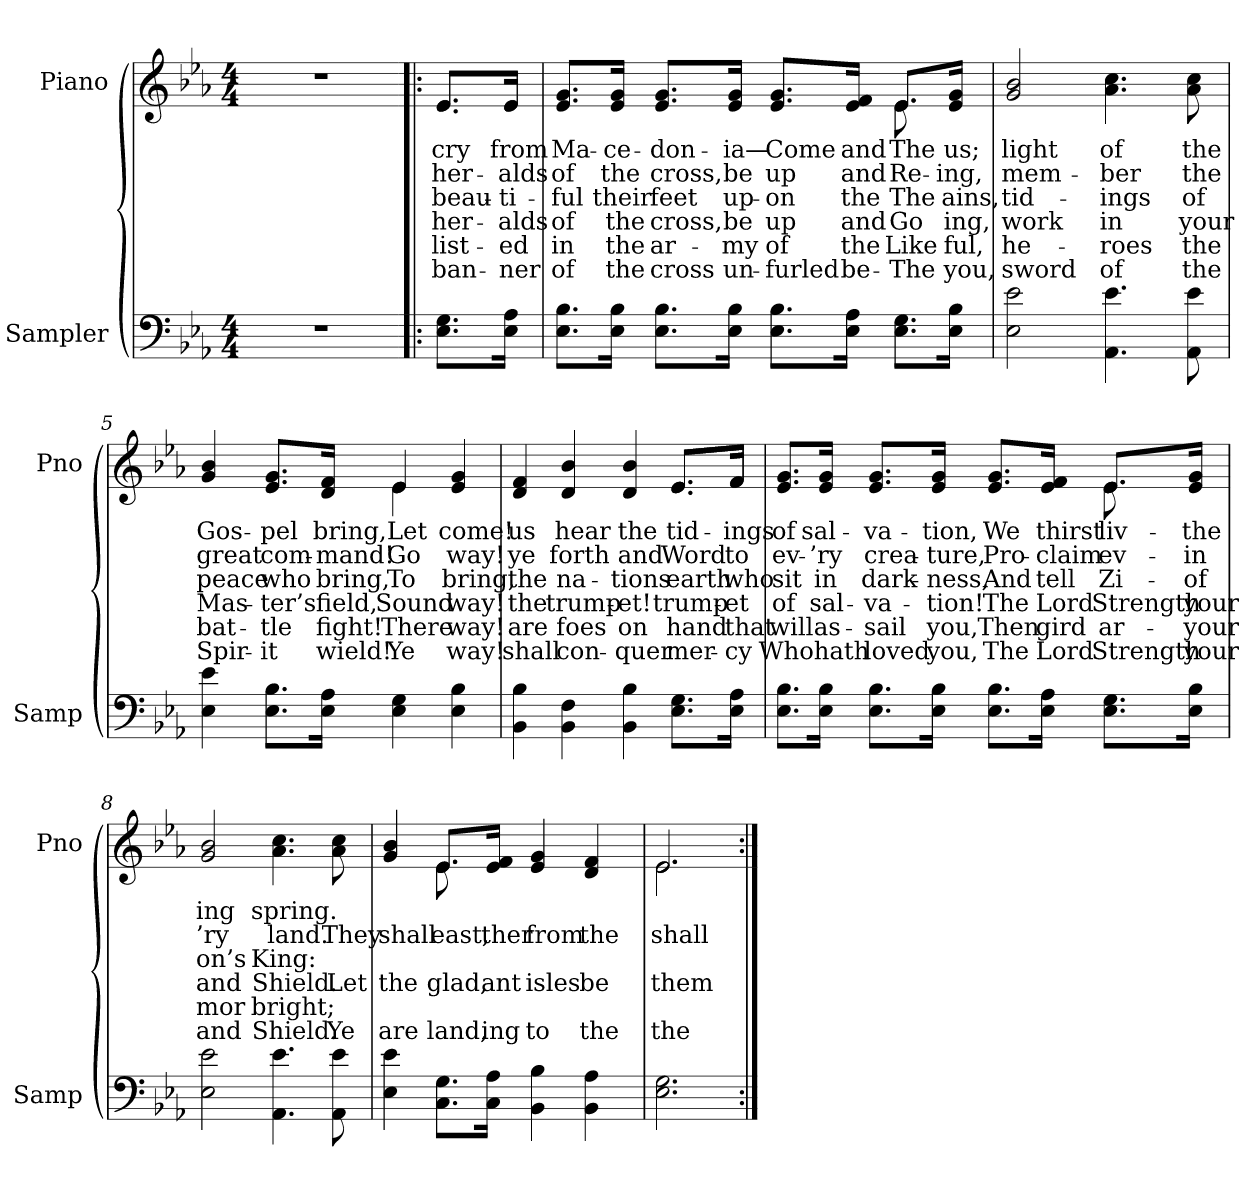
**kern	**kern	**text	**text	**text	**text	**text	**text
*part2	*part1	*part1	*part1	*part1	*part1	*part1	*part1
*staff2	*staff1	*staff1	*staff1	*staff1	*staff1	*staff1	*staff1
*I"Sampler	*I"Piano	*	*	*	*	*	*
*I'Samp	*I'Pno	*	*	*	*	*	*
*clefF4	*clefG2	*	*	*	*	*	*
*k[b-e-a-]	*k[b-e-a-]	*	*	*	*	*	*
*E-:	*E-:	*	*	*	*	*	*
*M4/4	*M4/4	*	*	*	*	*	*
=1	=1	=1	=1	=1	=1	=1	=1
1r	1r	.	.	.	.	.	.
=2!|:	=2!|:	=2!|:	=2!|:	=2!|:	=2!|:	=2!|:	=2!|:
*	*^	*	*	*	*	*	*
8.E-\ 8.G\L	8.e-/L	8.e-/L	cry	her-	beau-	her-	-list-	ban-
16E-\ 16A-\Jk	16e-/Jk	16e-/Jk	from	-alds	-ti-	-alds	-ed	-ner
=3	=3	=3	=3	=3	=3	=3	=3	=3
8.E-\ 8.B-\L	8.e-/ 8.g/L	2.ryy	Ma-	of	-ful	of	in	of
16E-\ 16B-\Jk	16e-/ 16g/Jk	.	-ce-	the	their	the	the	the
8.E-\ 8.B-\L	8.e-/ 8.g/L	.	-don-	cross,	feet	cross,	ar-	cross
16E-\ 16B-\Jk	16e-/ 16g/Jk	.	-ia—	be	up-	be	-my	un-
8.E-\ 8.B-\L	8.e-/ 8.g/L	.	Come	up	-on	up	of	-furled
16E-\ 16A-\Jk	16e-/ 16f/Jk	.	and	and	the	and	the	be-
8.E-\ 8.G\L	8.e-/L	8.e-	The	Re-	The	Go	Like	The
16E-\ 16B-\Jk	16e-/ 16g/Jk	16ryy	us;	-ing,	-ains,	-ing,	-ful,	you,
*	*v	*v	*	*	*	*	*	*
=4	=4	=4	=4	=4	=4	=4	=4
2E- 2e-	2g 2b-	light	-mem-	tid-	work	he-	sword
4.AA- 4.e-	4.a- 4.cc	of	-ber	-ings	in	-roes	of
8AA- 8e-	8a- 8cc	the	the	of	your	the	the
=5	=5	=5	=5	=5	=5	=5	=5
*	*^	*	*	*	*	*	*
4E- 4e-	4g 4b-	2ryy	Gos-	great	peace	Mas-	bat-	Spir-
8.E-\ 8.B-\L	8.e-/ 8.g/L	.	-pel	com-	who	-ter’s	-tle	-it
16E-\ 16A-\Jk	16d/ 16f/Jk	.	bring,	-mand!	bring,	field,	fight!	wield!
4E- 4G	4e-/	4e-	Let	Go	To	Sound	There	Ye
4E- 4B-	4e- 4g	4ryy	come!	-way!	bring,	-way!	-way!	-way!
=6	=6	=6	=6	=6	=6	=6	=6	=6
4BB- 4B-	4d 4f	2.ryy	us	ye	the	the	are	shall
4BB- 4F	4d 4b-	.	hear	forth	na-	trump-	foes	con-
4BB- 4B-	4d 4b-	.	the	and	-tions	-et!	on	-quer
8.E-\ 8.G\L	8.e-/L	8.e-/L	tid-	Word	earth	trump-	hand	mer-
16E-\ 16A-\Jk	16f/Jk	16f/Jk	-ings	to	who	-et	that	-cy
=7	=7	=7	=7	=7	=7	=7	=7	=7
8.E-\ 8.B-\L	8.e-/ 8.g/L	2.ryy	of	ev-	sit	of	will	Who
16E-\ 16B-\Jk	16e-/ 16g/Jk	.	sal-	-’ry	in	sal-	as-	hath
8.E-\ 8.B-\L	8.e-/ 8.g/L	.	-va-	crea-	dark-	-va-	-sail	loved
16E-\ 16B-\Jk	16e-/ 16g/Jk	.	-tion,	-ture,	-ness,	-tion!	you,	you,
8.E-\ 8.B-\L	8.e-/ 8.g/L	.	We	Pro-	And	The	Then	The
16E-\ 16A-\Jk	16e-/ 16f/Jk	.	thirst	-claim	tell	Lord	gird	Lord
8.E-\ 8.G\L	8.e-/L	8.e-	liv-	ev-	Zi-	Strength	ar-	Strength
16E-\ 16B-\Jk	16e-/ 16g/Jk	16ryy	the	in	of	your	your	your
*	*v	*v	*	*	*	*	*	*
=8	=8	=8	=8	=8	=8	=8	=8
2E- 2e-	2g 2b-	-ing	-’ry	-on’s	and	-mor	and
4.AA- 4.e-	4.a- 4.cc	spring.	land.	King:	Shield.	bright;	Shield.
8AA- 8e-	8a- 8cc	.	They	.	Let	.	Ye
=9	=9	=9	=9	=9	=9	=9	=9
*	*^	*	*	*	*	*	*
4E- 4e-	4g 4b-	4ryy	.	shall	.	the	.	are
8.C\ 8.G\L	8.e-/L	8.e-	.	east,	.	glad,	.	land,
16C\ 16A-\Jk	16e-/ 16f/Jk	2ryy	.	-ther	.	-ant	.	-ing
4BB- 4B-	4e- 4g	.	.	from	.	isles	.	to
4BB- 4A-	4d 4f	.	.	the	.	be	.	the
.	.	16ryy	.	.	.	.	.	.
=10	=10	=10	=10	=10	=10	=10	=10	=10
2.E- 2.G	2.e-/	2.e-	.	shall	.	them	.	the
*	*v	*v	*	*	*	*	*	*
=:|!	=:|!	=:|!	=:|!	=:|!	=:|!	=:|!	=:|!
*-	*-	*-	*-	*-	*-	*-	*-
